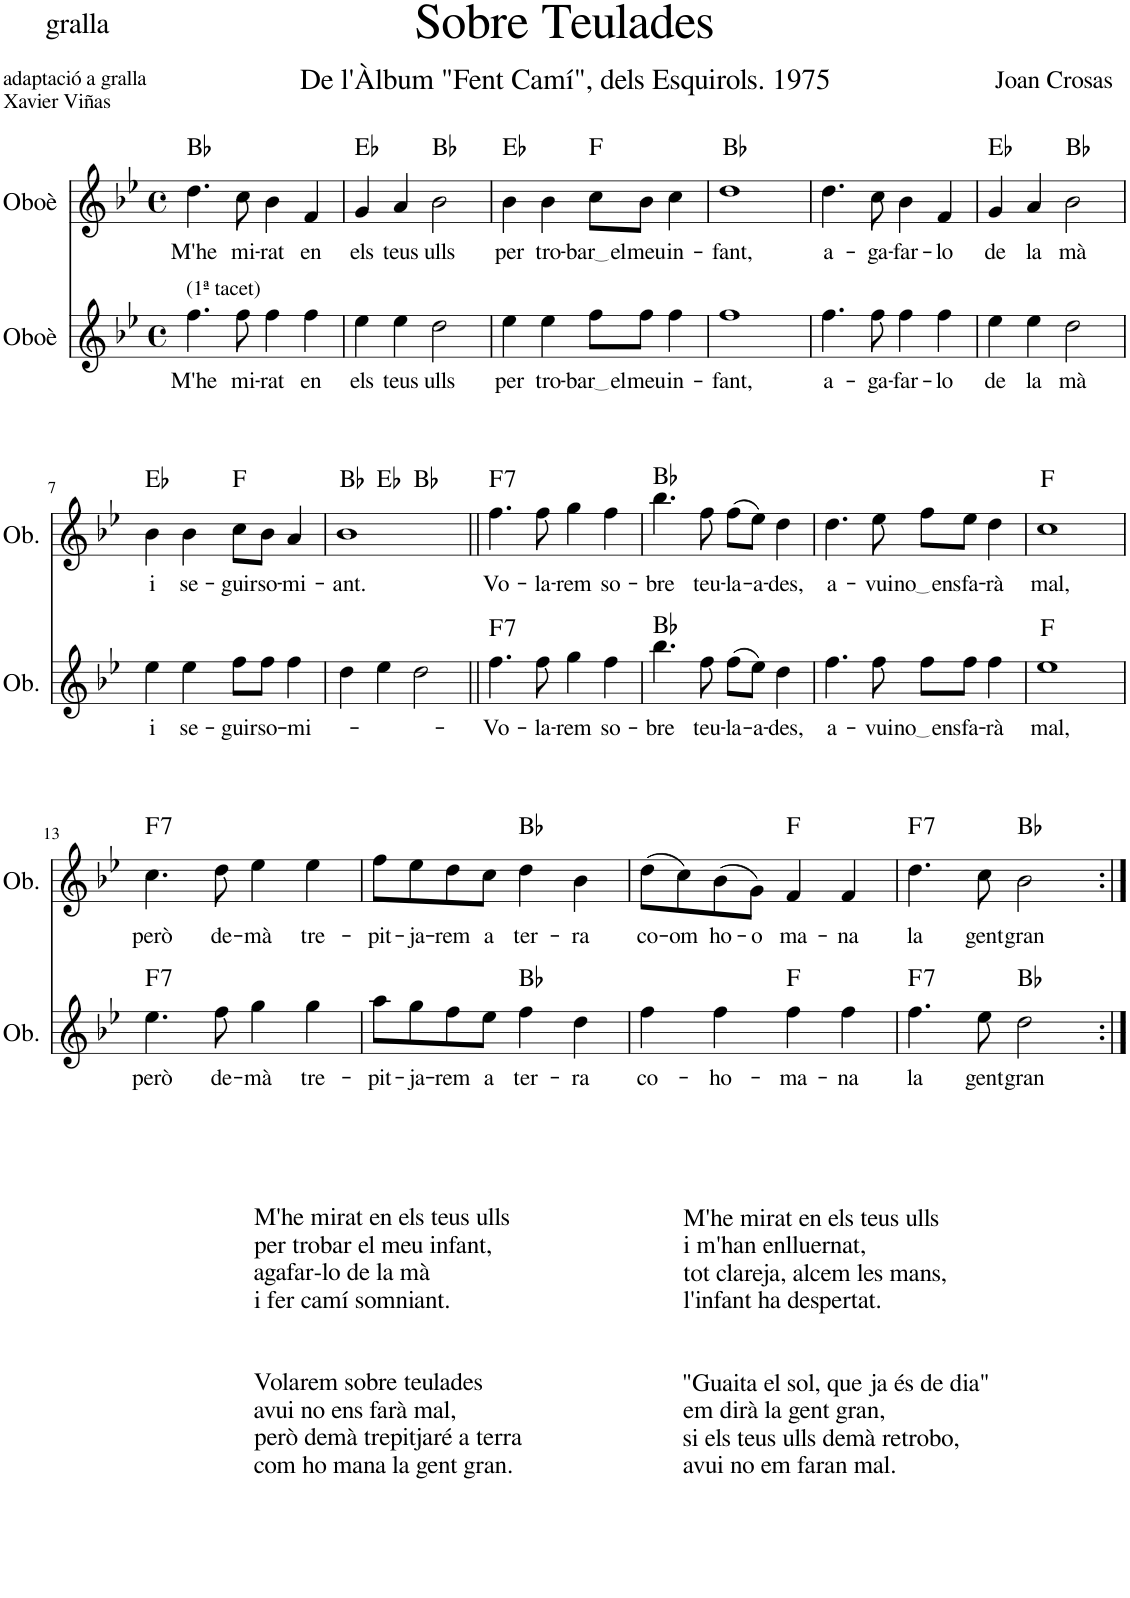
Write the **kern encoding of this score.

**kern	**text	**kern	**text	**harte
*part2	*part2	*part1	*part1	*part1
*staff2	*staff2	*staff1	*staff1	*
*I"Oboè	*	*I"Oboè	*	*
*I'Ob.	*	*I'Ob.	*	*
*clefG2	*	*clefG2	*	*
*k[b-e-]	*	*k[b-e-]	*	*
*M4/4	*	*M4/4	*	*
*met(c)	*	*met(c)	*	*
=1	=1	=1	=1	=1
!LO:TX:a:t=(1ª tacet)	!	!	!	!
!	!LO:LY:b	!	!LO:LY:b	!
4.ff\	M'he	4.dd\	M'he	Bb:maj
!	!LO:LY:b	!	!LO:LY:b	!
8ff\	mi-	8cc\	mi-	.
!	!LO:LY:b	!	!LO:LY:b	!
4ff\	-rat	4b-\	-rat	.
!	!LO:LY:b	!	!LO:LY:b	!
4ff\	en	4f/	en	.
=2	=2	=2	=2	=2
!	!LO:LY:b	!	!LO:LY:b	!
4ee-\	els	4g/	els	Eb:maj
!	!LO:LY:b	!	!LO:LY:b	!
4ee-\	teus	4a/	teus	.
!	!LO:LY:b	!	!LO:LY:b	!
2dd\	ulls	2b-\	ulls	Bb:maj
=3	=3	=3	=3	=3
!	!LO:LY:b	!	!LO:LY:b	!
4ee-\	per	4b-\	per	Eb:maj
!	!LO:LY:b	!	!LO:LY:b	!
4ee-\	tro-	4b-\	tro-	.
!	!LO:LY:b	!	!LO:LY:b	!
8ff\L	bar el	8cc\L	bar el	F:maj
!	!LO:LY:b	!	!LO:LY:b	!
8ff\J	meu	8b-\J	meu	.
!	!LO:LY:b	!	!LO:LY:b	!
4ff\	in-	4cc\	in-	.
=4	=4	=4	=4	=4
!	!LO:LY:b	!	!LO:LY:b	!
1ff	-fant,	1dd	-fant,	Bb:maj
=5	=5	=5	=5	=5
!	!LO:LY:b	!	!LO:LY:b	!
4.ff\	a-	4.dd\	a-	.
!	!LO:LY:b	!	!LO:LY:b	!
8ff\	-ga-	8cc\	-ga-	.
!	!LO:LY:b	!	!LO:LY:b	!
4ff\	-far-	4b-\	-far-	.
!	!LO:LY:b	!	!LO:LY:b	!
4ff\	-lo	4f/	-lo	.
=6	=6	=6	=6	=6
!	!LO:LY:b	!	!LO:LY:b	!
4ee-\	de	4g/	de	Eb:maj
!	!LO:LY:b	!	!LO:LY:b	!
4ee-\	la	4a/	la	.
!	!LO:LY:b	!	!LO:LY:b	!
2dd\	mà	2b-\	mà	Bb:maj
!!LO:LB:g=z
=7	=7	=7	=7	=7
!	!LO:LY:b	!	!LO:LY:b	!
4ee-\	i	4b-\	i	Eb:maj
!	!LO:LY:b	!	!LO:LY:b	!
4ee-\	se-	4b-\	se-	.
!	!LO:LY:b	!	!LO:LY:b	!
8ff\L	-guir	8cc\L	-guir	F:maj
!	!LO:LY:b	!	!LO:LY:b	!
8ff\J	so-	8b-\J	so-	.
!	!LO:LY:b	!	!LO:LY:b	!
4ff\	-mi-	4a/	-mi-	.
=8	=8	=8	=8	=8
!	!	!	!LO:LY:b	!
*	*	*^	*	*
*	*	*	*^	*	*
4dd\	.	1b-	4ryy	2ryy	-ant.	Bb:maj
4ee-\	.	.	2.ryy	.	.	Eb:maj
2dd\	.	.	.	2ryy	.	Bb:maj
=9||	=9||	=9||	=9||	=9||	=9||	=9||
!	!LO:LY:b	!	!	!	!LO:LY:b	!LO:H:kt=7
*	*	*v	*v	*v	*	*
4.ff\	Vo-	4.ff\	Vo-	F:7
!	!LO:LY:b	!	!LO:LY:b	!
8ff\	-la-	8ff\	-la-	.
!	!LO:LY:b	!	!LO:LY:b	!
4gg\	-rem	4gg\	-rem	.
!	!LO:LY:b	!	!LO:LY:b	!
4ff\	so-	4ff\	so-	.
=10	=10	=10	=10	=10
!	!LO:LY:b	!	!LO:LY:b	!
4.bb-\	-bre	4.bb-\	-bre	Bb:maj
!	!LO:LY:b	!	!LO:LY:b	!
8ff\	teu-	8ff\	teu-	.
!	!LO:LY:b	!	!LO:LY:b	!
(8ff\L	-la-	(8ff\L	-la-	.
!	!LO:LY:b	!	!LO:LY:b	!
8ee-\J)	-a-	8ee-\J)	-a-	.
!	!LO:LY:b	!	!LO:LY:b	!
4dd\	-des,	4dd\	-des,	.
=11	=11	=11	=11	=11
!	!LO:LY:b	!	!LO:LY:b	!
4.ff\	a-	4.dd\	a-	.
!	!LO:LY:b	!	!LO:LY:b	!
8ff\	-vui	8ee-\	-vui	.
!	!LO:LY:b	!	!LO:LY:b	!
8ff\L	no ens	8ff\L	no ens	.
!	!LO:LY:b	!	!LO:LY:b	!
8ff\J	fa-	8ee-\J	fa-	.
!	!LO:LY:b	!	!LO:LY:b	!
4ff\	-rà	4dd\	-rà	.
=12	=12	=12	=12	=12
!	!LO:LY:b	!	!LO:LY:b	!
1ee-	mal,	1cc	mal,	F:maj
!!LO:LB:g=z
=13	=13	=13	=13	=13
!	!LO:LY:b	!	!LO:LY:b	!LO:H:kt=7
4.ee-\	però	4.cc\	però	F:7
!	!LO:LY:b	!	!LO:LY:b	!
8ff\	de-	8dd\	de-	.
!	!LO:LY:b	!	!LO:LY:b	!
4gg\	-mà	4ee-\	-mà	.
!	!LO:LY:b	!	!LO:LY:b	!
4gg\	tre-	4ee-\	tre-	.
=14	=14	=14	=14	=14
!	!LO:LY:b	!	!LO:LY:b	!
8aa\L	-pit-	8ff\L	-pit-	.
!	!LO:LY:b	!	!LO:LY:b	!
8gg\	-ja-	8ee-\	-ja-	.
!	!LO:LY:b	!	!LO:LY:b	!
8ff\	-rem	8dd\	-rem	.
!	!LO:LY:b	!	!LO:LY:b	!
8ee-\J	a	8cc\J	a	.
!	!LO:LY:b	!	!LO:LY:b	!
4ff\	ter-	4dd\	ter-	Bb:maj
!	!LO:LY:b	!	!LO:LY:b	!
4dd\	-ra	4b-\	-ra	.
=15	=15	=15	=15	=15
!	!LO:LY:b	!	!LO:LY:b	!
4ff\	co-	(8dd\L	co-	.
!	!	!	!LO:LY:b	!
.	.	8cc\)	-om	.
!	!LO:LY:b	!	!LO:LY:b	!
4ff\	ho-	(8b-\	ho-	.
!	!	!	!LO:LY:b	!
.	.	8g\J)	-o	.
!	!LO:LY:b	!	!LO:LY:b	!
4ff\	ma-	4f/	ma-	F:maj
!	!LO:LY:b	!	!LO:LY:b	!
4ff\	-na	4f/	-na	.
=16	=16	=16	=16	=16
!	!LO:LY:b	!	!LO:LY:b	!LO:H:kt=7
4.ff\	la	4.dd\	la	F:7
!	!LO:LY:b	!	!LO:LY:b	!
8ee-\	gent	8cc\	gent	.
!	!LO:LY:b	!	!LO:LY:b	!
2dd\	gran	2b-\	gran	Bb:maj
=:|!	=:|!	=:|!	=:|!	=:|!
*-	*-	*-	*-	*-
